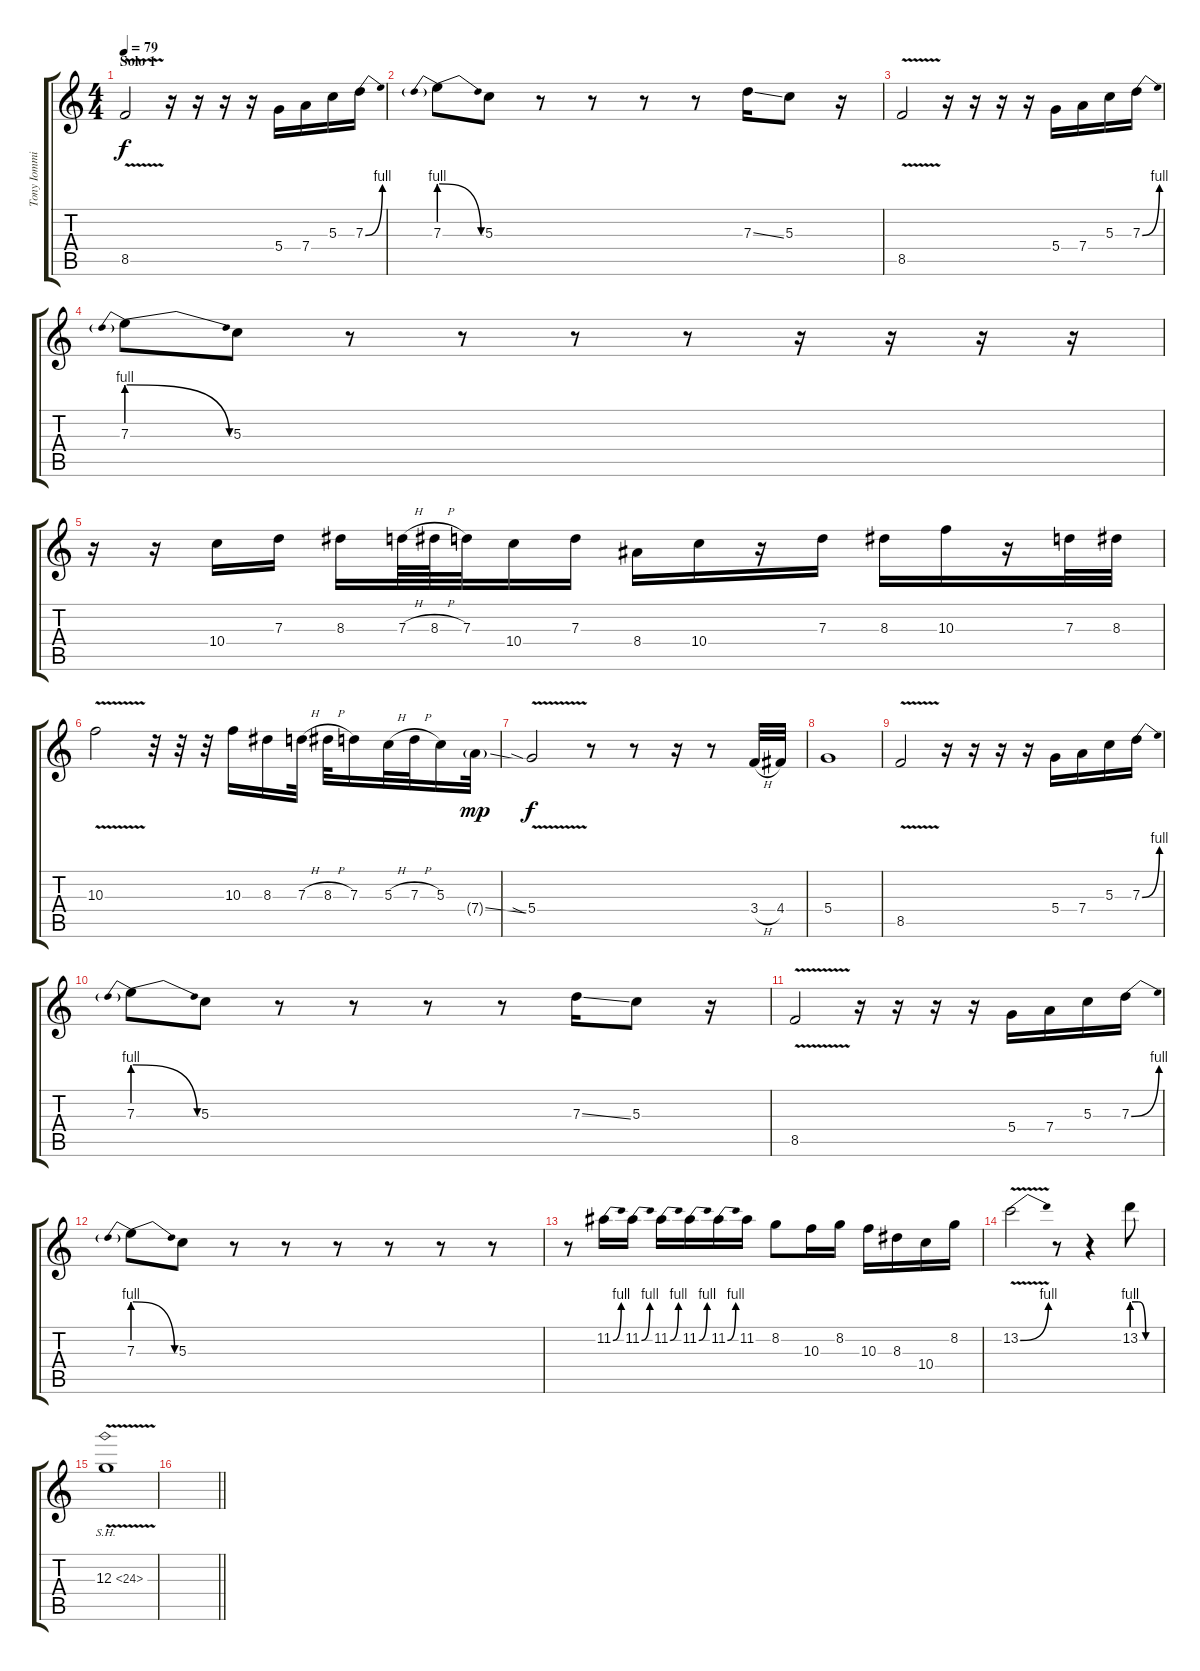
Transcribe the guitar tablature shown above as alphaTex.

\track ("Tony Iommi" "Tony Iommi") {instrument overdrivenguitar}
\staff {score tabs}
\tuning (E4 B3 G3 D3 A2 E2) {hide}
\ts (4 4)
\section ("" "Solo 1")
\tempo 79
\clef g2
\ks c
8.5{v}.2{dy f} r.16 r.16 r.16 r.16 5.4.16 7.4.16 5.3.16 7.3{be (bend 0 0 60 4)}.16 |
7.3{be (prebendrelease 0 4 60 0)}.8 5.3.8 r.8 r.8 r.8 r.8 7.3{ss}.16 5.3.8 r.16 |
8.5{v}.2 r.16 r.16 r.16 r.16 5.4.16 7.4.16 5.3.16 7.3{be (bend 0 0 60 4)}.16 |
7.3{be (prebendrelease 0 4 60 0)}.8 5.3.8 r.8 r.8 r.8 r.8 r.16 r.16 r.16 r.16 |
r.16 r.16 10.4.16 7.3.16 8.3.16 7.3{h}.64 8.3{h}.64 7.3.32 10.4.16 7.3.16 8.4.16 10.4.16 r.16 7.3.16 8.3.16 10.3.16 r.16 7.3.32 8.3.32 |
10.3{v}.2 r.32 r.32 r.32 10.3.16 8.3.16 7.3{h}.32 8.3{h}.32 7.3.16 5.3{h}.32 7.3{h}.32 5.3.16 7.4{ss g}.32{dy mp} |
5.4{v sia}.2{dy f} r.8 r.8 r.16 r.8 3.4{h}.32 4.4.32 |
5.4.1 |
8.5{v}.2 r.16 r.16 r.16 r.16 5.4.16 7.4.16 5.3.16 7.3{be (bend 0 0 60 4)}.16 |
7.3{be (prebendrelease 0 4 60 0)}.8 5.3.8 r.8 r.8 r.8 r.8 7.3{ss}.16 5.3.8 r.16 |
8.5{v}.2 r.16 r.16 r.16 r.16 5.4.16 7.4.16 5.3.16 7.3{be (bend 0 0 60 4)}.16 |
7.3{be (prebendrelease 0 4 60 0)}.8 5.3.8 r.8 r.8 r.8 r.8 r.8 r.8 |
r.8 11.2{be (bend 0 0 60 4)}.16 11.2{be (bend 0 0 60 4)}.16 11.2{be (bend 0 0 60 4)}.16 11.2{be (bend 0 0 60 4)}.16 11.2{be (bend 0 0 60 4)}.16 11.2.16 8.2.8 10.3.16 8.2.16 10.3.16 8.3.16 10.4.16 8.2.16 |
13.2{be (bend 0 0 60 4) v}.2 r.8 r.4 13.2{be (custom 0 4 15 4 30 0 60 0)}.8 |
12.3{sh 12 v}.1 |
\barLineRight lightlight
